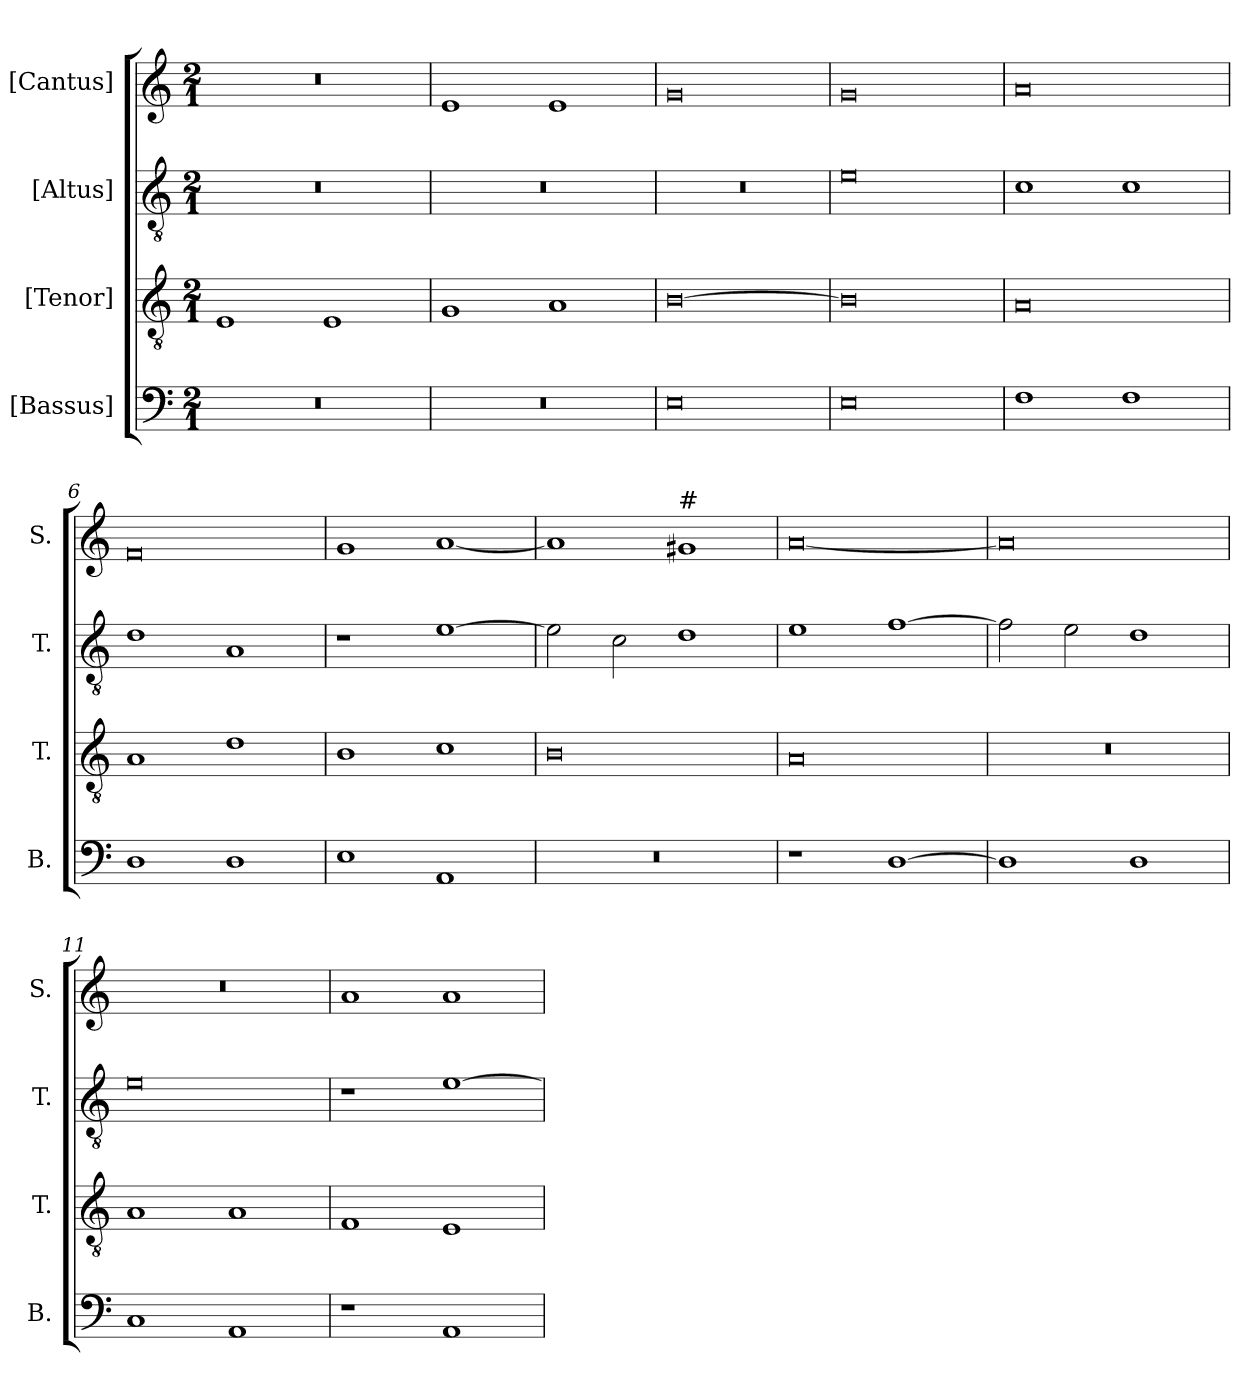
**kern	**kern	**kern	**kern
*part4	*part3	*part2	*part1
*staff4	*staff3	*staff2	*staff1
*I"[Bassus]	*I"[Tenor]	*I"[Altus]	*I"[Cantus]
*I'B.	*I'T.	*I'T.	*I'S.
!!LO:PB:g=z
*clefF4	*clefGv2	*clefGv2	*clefG2
*	*ITrd7c12	*ITrd7c12	*
*k[]	*k[]	*k[]	*k[]
*C:	*C:	*C:	*C:
*M2/1	*M2/1	*M2/1	*M2/1
=1	=1	=1	=1
!LO:N:vis=1	!	!LO:N:vis=1	!LO:N:vis=1
0r	1EEi	0r	0r
.	1EEi	.	.
=2	=2	=2	=2
!LO:N:vis=1	!	!LO:N:vis=1	!
0r	1GGi	0r	1ei
.	1AAi	.	1ei
=3	=3	=3	=3
!	!	!LO:N:vis=1	!
0Ei	[>0BBi	0r	0gi
=4	=4	=4	=4
0Ei	0BBi]	0Ei	0gi
=5	=5	=5	=5
1Fi	0AAi	1Ci	0ai
1Fi	.	1Ci	.
=6	=6	=6	=6
1Di	1AAi	1Di	0fi
1Di	1Di	1AAi	.
!!LO:LB:g=z
=7	=7	=7	=7
1Ei	1BBi	1r	1gi
1AAi	1Ci	[>1Ei	[<1ai
=8	=8	=8	=8
!LO:N:vis=1	!	!	!
0r	0BBi	2Ei\]	1ai]
.	.	2Ci\	.
!	!	!	!LO:TX:a:t=#
.	.	1Di	1g#i
=9	=9	=9	=9
1r	0AAi	1Ei	[<0ai
[>1Di	.	[>1Fi	.
=10	=10	=10	=10
!	!LO:N:vis=1	!	!
1Di]	0r	2Fi\]	0ai]
.	.	2Ei\	.
1Di	.	1Di	.
=11	=11	=11	=11
!	!	!	!LO:N:vis=1
1Ci	1AAi	0Ei	0r
1AAi	1AAi	.	.
=12	=12	=12	=12
1r	1FFi	1r	1ai
1AAi	1EEi	[>1Ei	1ai
=	=	=	=
*-	*-	*-	*-
